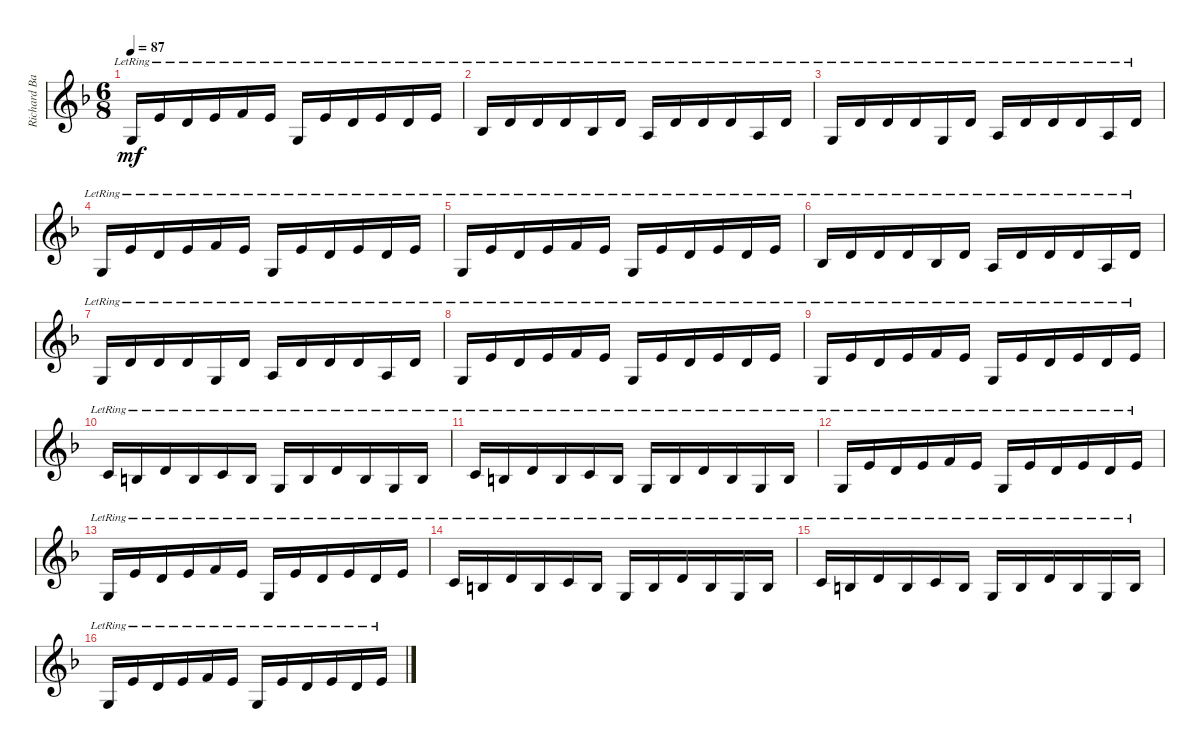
\track ("Richard Barbieri Strings/Keys" "Richard Ba") {instrument stringensemble2}
\staff {score}
\tuning (E4 B3 G3 D3 A2 E2 B1) {hide}
\ts (6 8)
\tempo 87
\clef g2
\ks f
5.4{lr}.16{dy mf} 5.2{lr}.16 7.3{lr}.16 5.2{lr}.16 10.3{lr}.16 5.2{lr}.16 5.4{lr}.16 5.2{lr}.16 7.3{lr}.16 5.2{lr}.16 7.3{lr}.16 5.2{lr}.16 |
8.4{lr}.16 7.3{lr}.16 7.3{lr}.16 7.3{lr}.16 8.4{lr}.16 7.3{lr}.16 7.4{lr}.16 7.3{lr}.16 7.3{lr}.16 7.3{lr}.16 7.4{lr}.16 7.3{lr}.16 |
5.4{lr}.16 7.3{lr}.16 7.3{lr}.16 7.3{lr}.16 5.4{lr}.16 7.3{lr}.16 7.4{lr}.16 7.3{lr}.16 7.3{lr}.16 7.3{lr}.16 7.4{lr}.16 7.3{lr}.16 |
5.4{lr}.16 5.2{lr}.16 7.3{lr}.16 5.2{lr}.16 10.3{lr}.16 5.2{lr}.16 5.4{lr}.16 5.2{lr}.16 7.3{lr}.16 5.2{lr}.16 7.3{lr}.16 5.2{lr}.16 |
5.4{lr}.16 5.2{lr}.16 7.3{lr}.16 5.2{lr}.16 10.3{lr}.16 5.2{lr}.16 5.4{lr}.16 5.2{lr}.16 7.3{lr}.16 5.2{lr}.16 7.3{lr}.16 5.2{lr}.16 |
8.4{lr}.16 7.3{lr}.16 7.3{lr}.16 7.3{lr}.16 8.4{lr}.16 7.3{lr}.16 7.4{lr}.16 7.3{lr}.16 7.3{lr}.16 7.3{lr}.16 7.4{lr}.16 7.3{lr}.16 |
5.4{lr}.16 7.3{lr}.16 7.3{lr}.16 7.3{lr}.16 5.4{lr}.16 7.3{lr}.16 7.4{lr}.16 7.3{lr}.16 7.3{lr}.16 7.3{lr}.16 7.4{lr}.16 7.3{lr}.16 |
5.4{lr}.16 5.2{lr}.16 7.3{lr}.16 5.2{lr}.16 10.3{lr}.16 5.2{lr}.16 5.4{lr}.16 5.2{lr}.16 7.3{lr}.16 5.2{lr}.16 7.3{lr}.16 5.2{lr}.16 |
5.4{lr}.16 5.2{lr}.16 7.3{lr}.16 5.2{lr}.16 10.3{lr}.16 5.2{lr}.16 5.4{lr}.16 5.2{lr}.16 7.3{lr}.16 5.2{lr}.16 7.3{lr}.16 5.2{lr}.16 |
5.3{lr}.16 9.4{lr}.16 7.3{lr}.16 9.4{lr}.16 5.3{lr}.16 9.4{lr}.16 10.5{lr}.16 9.4{lr}.16 7.3{lr}.16 9.4{lr}.16 10.5{lr}.16 9.4{lr}.16 |
5.3{lr}.16 9.4{lr}.16 7.3{lr}.16 9.4{lr}.16 5.3{lr}.16 9.4{lr}.16 10.5{lr}.16 9.4{lr}.16 7.3{lr}.16 9.4{lr}.16 10.5{lr}.16 9.4{lr}.16 |
5.4{lr}.16 5.2{lr}.16 7.3{lr}.16 5.2{lr}.16 10.3{lr}.16 5.2{lr}.16 5.4{lr}.16 5.2{lr}.16 7.3{lr}.16 5.2{lr}.16 7.3{lr}.16 5.2{lr}.16 |
5.4{lr}.16 5.2{lr}.16 7.3{lr}.16 5.2{lr}.16 10.3{lr}.16 5.2{lr}.16 5.4{lr}.16 5.2{lr}.16 7.3{lr}.16 5.2{lr}.16 7.3{lr}.16 5.2{lr}.16 |
5.3{lr}.16 9.4{lr}.16 7.3{lr}.16 9.4{lr}.16 5.3{lr}.16 9.4{lr}.16 10.5{lr}.16 9.4{lr}.16 7.3{lr}.16 9.4{lr}.16 10.5{lr}.16 9.4{lr}.16 |
5.3{lr}.16 9.4{lr}.16 7.3{lr}.16 9.4{lr}.16 5.3{lr}.16 9.4{lr}.16 10.5{lr}.16 9.4{lr}.16 7.3{lr}.16 9.4{lr}.16 10.5{lr}.16 9.4{lr}.16 |
5.4{lr}.16 5.2{lr}.16 7.3{lr}.16 5.2{lr}.16 10.3{lr}.16 5.2{lr}.16 5.4{lr}.16 5.2{lr}.16 7.3{lr}.16 5.2{lr}.16 7.3{lr}.16 5.2{lr}.16
